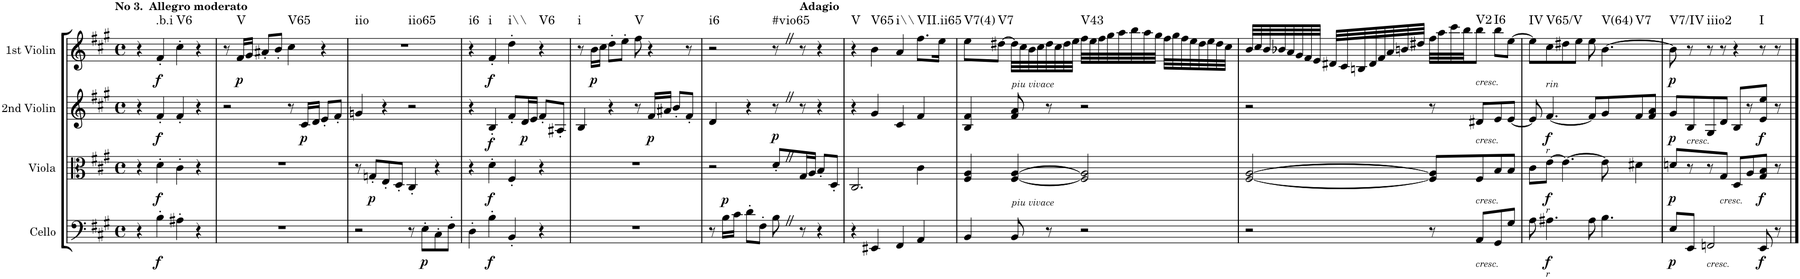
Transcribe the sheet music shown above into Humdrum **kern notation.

**kern	**dynam	**kern	**dynam	**kern	**dynam	**kern	**dynam	**harte
*part4	*part4	*part3	*part3	*part2	*part2	*part1	*part1	*part1
*staff4	*staff4	*staff3	*staff3	*staff2	*staff2	*staff1	*staff1	*
*I"Cello	*	*I"Viola	*	*I"2nd Violin	*	*I"1st Violin	*	*
*	*	*I'Vla	*	*I'Vln	*	*I'Vln	*	*
*clefF4	*	*clefC3	*	*clefG2	*	*clefG2	*	*
*k[f#c#g#]	*	*k[f#c#g#]	*	*k[f#c#g#]	*	*k[f#c#g#]	*	*
*f#:	*	*f#:	*	*f#:	*	*f#:	*	*
*M4/4	*	*M4/4	*	*M4/4	*	*M4/4	*	*
*met(c)	*	*met(c)	*	*met(c)	*	*met(c)	*	*
=1	=1	=1	=1	=1	=1	=1	=1	=1
!	!	!	!	!	!	!LO:TX:a:B:t=No 3.  Allegro moderato	!	!
4r	.	4r	.	4r	.	4r	.	.
!	!LO:DY:b	!	!LO:DY:b	!	!LO:DY:b	!	!LO:DY:b	!LO:H:kt=.b.i
4B'\	f	4d'\	f	4f#'/	f	4f#'/	f	N
!	!	!	!	!	!	!	!	!LO:H:kt=V6
4A#X'\	.	4c#'\	.	4f#'/	.	4cc#'\	.	N
4r	.	4r	.	4r	.	4r	.	.
=2	=2	=2	=2	=2	=2	=2	=2	=2
1r	.	1r	.	2r	.	8r	.	.
!	!	!	!	!	!	!	!LO:DY:b	!LO:H:kt=V
.	.	.	.	.	.	16f#/LL	p	N
.	.	.	.	.	.	16g#/JJ	.	.
.	.	.	.	.	.	8a#X'/L	.	.
.	.	.	.	.	.	8b'/J	.	.
!	!	!	!	!	!	!	!	!LO:H:kt=V65
.	.	.	.	8r	.	4cc#\	.	N
!	!	!	!	!	!LO:DY:b	!	!	!
.	.	.	.	16c#/LL	p	.	.	.
.	.	.	.	16d/JJ	.	.	.	.
.	.	.	.	8e'/L	.	4r	.	.
.	.	.	.	8f#'/J	.	.	.	.
=3	=3	=3	=3	=3	=3	=3	=3	=3
!	!	!	!	!	!	!	!	!LO:H:n=1:kt=iio
!	!	!	!	!	!	!	!	!LO:H:n=2:kt=iio65
2r	.	8r	.	4gn/	.	1r	.	N N
!	!	!	!LO:DY:b	!	!	!	!	!
.	.	8Gn'/L	p	.	.	.	.	.
.	.	8E'/	.	4r	.	.	.	.
.	.	8D'/J	.	.	.	.	.	.
8r	.	4C#'/	.	2r	.	.	.	.
!	!LO:DY:b	!	!	!	!	!	!	!
8E'\L	p	.	.	.	.	.	.	.
8C#'\	.	4r	.	.	.	.	.	.
8F#'\J	.	.	.	.	.	.	.	.
=4	=4	=4	=4	=4	=4	=4	=4	=4
!	!	!	!	!	!	!	!	!LO:H:kt=i6
4D'\	.	4r	.	4r	.	4r	.	N
!	!LO:DY:b	!	!LO:DY:b	!	!LO:DY:b	!	!LO:DY:b	!LO:H:kt=i
4B'\	f	4d'\	f	4B'/	f	4f#'/	f	N
!	!	!	!	!	!	!	!	!LO:H:kt=i\\
4BB'/	.	4F#'/	.	8f#'/L	.	4dd'\	.	N
!	!	!	!	!	!LO:DY:b	!	!	!
.	.	.	.	16d/L	p	.	.	.
.	.	.	.	16e/JJ	.	.	.	.
!	!	!	!	!	!	!	!	!LO:H:kt=V6
4r	.	4r	.	8f#'/L	.	4r	.	N
.	.	.	.	8A#X'/J	.	.	.	.
=5	=5	=5	=5	=5	=5	=5	=5	=5
!	!	!	!	!	!	!	!	!LO:H:kt=i
1r	.	1r	.	4B/	.	8r	.	N
!	!	!	!	!	!	!	!LO:DY:b	!
.	.	.	.	.	.	16b\LL	p	.
.	.	.	.	.	.	16cc#\JJ	.	.
.	.	.	.	4r	.	8dd'\L	.	.
.	.	.	.	.	.	8ee'\J	.	.
!	!	!	!	!	!	!	!	!LO:H:kt=V
.	.	.	.	8r	.	8ff#\	.	N
!	!	!	!	!	!LO:DY:b	!	!	!
.	.	.	.	16f#/LL	p	4r	.	.
.	.	.	.	16a#X/JJ	.	.	.	.
.	.	.	.	8b'/L	.	.	.	.
.	.	.	.	8f#'/J	.	8r	.	.
=6	=6	=6	=6	=6	=6	=6	=6	=6
!	!	!	!	!	!	!	!	!LO:H:kt=i6
8r	.	2r	.	4d/	.	2r	.	N
!	!LO:DY:a	!	!	!	!	!	!	!
16B\LL	p	.	.	.	.	.	.	.
16c#\JJ	.	.	.	.	.	.	.	.
8d'\L	.	.	.	4r	.	.	.	.
8F#'\J	.	.	.	.	.	.	.	.
!	!	!	!LO:DY:a	!	!	!	!	!LO:H:kt=#vio65
8BZ\	.	8d'Z/L	p	8r	.	8r	.	N
!	!	!	!	!	!	!LO:TX:a:B:t=Adagio	!	!
8r	.	16G#/L	.	8r	.	8r	.	.
.	.	16A/JJ	.	.	.	.	.	.
4r	.	8B'/L	.	4r	.	4r	.	.
.	.	8D'/J	.	.	.	.	.	.
=7	=7	=7	=7	=7	=7	=7	=7	=7
!	!	!	!	!	!	!	!	!LO:H:kt=V
4r	.	2.C#/	.	4r	.	4r	.	N
!	!	!	!	!	!	!	!	!LO:H:kt=V65
4EE#X/	.	.	.	4g#/	.	4b\	.	N
!	!	!	!	!	!	!	!	!LO:H:kt=i\\
4FF#/	.	.	.	4c#/	.	4a/	.	N
!	!	!	!	!	!	!	!	!LO:H:kt=VII.ii65
4AA/	.	4c#\	.	4f#/	.	8.ff#\L	.	N
.	.	.	.	.	.	16ee\Jk	.	.
=8	=8	=8	=8	=8	=8	=8	=8	=8
!	!	!	!	!	!	!	!	!LO:H:kt=V7(4)
4BB/	.	4F#/ 4A/	.	4B/ 4f#/	.	8ee\L	.	N
!	!	!	!	!	!	!	!	!LO:H:kt=V7
.	.	.	.	.	.	[8dd#X\J	.	N
!	!	!	!	!	!	!LO:TX:b:i:t=piu vivace	!	!
!	!	!LO:TX:b:i:t=piu vivace	!	!	!	!	!	!
8BB/	.	[4F#/ [4A/	.	8f#/ 8a/	.	32dd#\LLL]	.	.
.	.	.	.	.	.	32cc#\	.	.
.	.	.	.	.	.	32b\	.	.
.	.	.	.	.	.	32cc#\	.	.
8r	.	.	.	8r	.	32dd#\	.	.
.	.	.	.	.	.	32cc#\	.	.
.	.	.	.	.	.	32dd#\	.	.
.	.	.	.	.	.	32ee\JJJ	.	.
!	!	!	!	!	!	!	!	!LO:H:kt=V43
2r	.	2F#/] 2A/]	.	2r	.	32ff#\LLL	.	N
.	.	.	.	.	.	32ee\	.	.
.	.	.	.	.	.	32ff#\	.	.
.	.	.	.	.	.	32gg#\	.	.
.	.	.	.	.	.	32aa\	.	.
.	.	.	.	.	.	32bb\	.	.
.	.	.	.	.	.	32aa\	.	.
.	.	.	.	.	.	32gg#\JJJ	.	.
.	.	.	.	.	.	32ff#\LLL	.	.
.	.	.	.	.	.	32gg#\	.	.
.	.	.	.	.	.	32ff#\	.	.
.	.	.	.	.	.	32ee\	.	.
.	.	.	.	.	.	32dd#\	.	.
.	.	.	.	.	.	32ee\	.	.
.	.	.	.	.	.	32dd#\	.	.
.	.	.	.	.	.	32cc#\JJJ	.	.
=9	=9	=9	=9	=9	=9	=9	=9	=9
2r	.	[2F#/ [2A/	.	2r	.	32b/LLL	.	.
.	.	.	.	.	.	32cc#/	.	.
.	.	.	.	.	.	32b/	.	.
.	.	.	.	.	.	32b-X/	.	.
.	.	.	.	.	.	32a/	.	.
.	.	.	.	.	.	32g#/	.	.
.	.	.	.	.	.	32f#/	.	.
.	.	.	.	.	.	32e/JJJ	.	.
.	.	.	.	.	.	32d#X/LLL	.	.
.	.	.	.	.	.	32c#/	.	.
.	.	.	.	.	.	32Bn/	.	.
.	.	.	.	.	.	32d#/	.	.
.	.	.	.	.	.	32f#/	.	.
.	.	.	.	.	.	32a/	.	.
.	.	.	.	.	.	32bn/	.	.
.	.	.	.	.	.	32dd#X/JJJ	.	.
8r	.	8F#/] 8A/]L	.	8r	.	32ff#\LLL	.	.
.	.	.	.	.	.	32aa\	.	.
.	.	.	.	.	.	32ccc#\	.	.
.	.	.	.	.	.	32bb\JJ	.	.
!	!	!	!	!	!	!LO:TX:b:i:t=cresc.	!	!
!	!	!	!	!LO:TX:b:i:t=cresc.	!	!	!	!
!	!	!LO:TX:b:i:t=cresc.	!	!	!	!	!	!
!LO:TX:b:i:t=cresc.	!	!	!	!	!	!	!	!LO:H:kt=V2
8AA/L	.	8F#/	.	8d#X/L	.	8bb\J	.	N
!	!	!	!	!	!	!	!	!LO:H:kt=I6
8GG#/	.	8B/	.	8e/	.	8bb\L	.	N
8G#/J	.	8B/J	.	[8e/J	.	[8ee\J	.	.
=10	=10	=10	=10	=10	=10	=10	=10	=10
!	!	!	!	!	!	!	!	!LO:H:kt=IV
8A\	.	8c#\L	.	8e/]	.	8ee\L]	.	N
!	!	!	!	!	!	!LO:TX:b:i:t=rin	!	!
!	!	!	!	!LO:TX:b:i:t=r	!	!	!	!
!	!	!LO:TX:b:i:t=r	!	!	!	!	!	!
!LO:TX:b:i:t=r	!	!	!	!	!	!	!	!
!	!LO:DY:b	!	!LO:DY:b	!	!LO:DY:b	!	!	!LO:H:kt=V65/V
4.A#X\	f	[8e\J	f	[4.f#/	f	8cc#\	.	N
.	.	4.e\_	.	.	.	8dd#X\	.	.
.	.	.	.	.	.	8ee\J	.	.
8A#\	.	.	.	8f#/L]	.	8ee\	.	.
!	!	!	!	!	!	!	!	!LO:H:n=1:kt=V(64)
!	!	!	!	!	!	!	!	!LO:H:n=2:kt=V7
4.B\	.	8e\]	.	8g#/	.	[4.b\	.	N N
.	.	4d#X\	.	8f#/	.	.	.	.
.	.	.	.	8f#/ 8a/J	.	.	.	.
=11	=11	=11	=11	=11	=11	=11	=11	=11
!	!LO:DY:b	!	!LO:DY:b	!	!LO:DY:b	!	!LO:DY:b	!LO:H:kt=V7/IV
8E/L	p	8dn/L	p	8g#/L	p	8b\]	p	N
!	!	!	!	!LO:TX:b:i:t=cresc.	!	!	!	!
8EE/J	.	8r	.	8B/	.	8r	.	.
!LO:TX:b:i:t=cresc.	!	!	!	!	!	!	!	!LO:H:kt=iiio2
2FFn/	.	8r	.	8G#/	.	8r	.	N
!	!	!LO:TX:b:i:t=cresc.	!	!	!	!	!	!
.	.	8G#/J	.	8d/J	.	8r	.	.
.	.	8D/L	.	8B/L	.	4r	.	.
.	.	8A/	.	8r	.	.	.	.
!	!LO:DY:b	!	!LO:DY:b	!	!LO:DY:b	!	!	!LO:H:kt=I
8EE/	f	8G#/ 8B/J	f	8e/ 8ee/J	f	8r	.	N
8r	.	8r	.	8r	.	8r	.	.
==	==	==	==	==	==	==	==	==
*-	*-	*-	*-	*-	*-	*-	*-	*-
